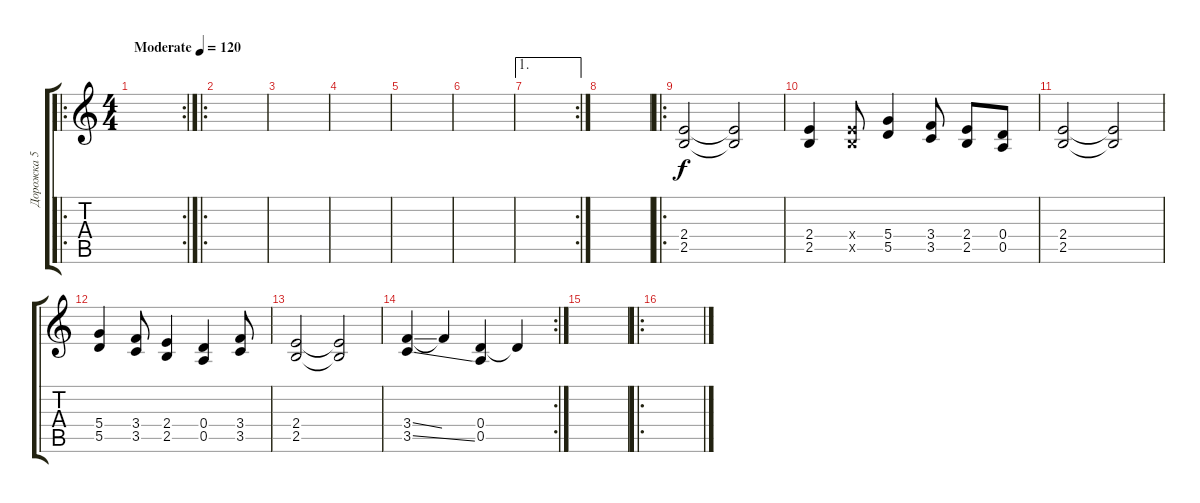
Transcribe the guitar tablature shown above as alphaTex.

\track ("Дорожка 5" "Дорожка 5") {instrument overdrivenguitar}
\staff {score tabs}
\tuning (E4 B3 G3 D3 A2 E2) {hide}
\ro
\rc 2
\ts (4 4)
\tempo (120 "Moderate")
\clef g2
\ks c
|
\ro
|
|
|
|
|
\ae 1
\rc 2
|
|
\ro
(2.4 2.5).2 (2.4{t} 2.5{t}).2 |
(2.4 2.5).4 (2.4{x} 2.5{x}).8 (5.4 5.5).4 (3.4 3.5).8 (2.4 2.5).8 (0.4 0.5).8 |
(2.4 2.5).2 (2.4{t} 2.5{t}).2 |
(5.4 5.5).4 (3.4 3.5).8 (2.4 2.5).4 (0.4 0.5).4 (3.4 3.5).8 |
(2.4 2.5).2 (2.4{t} 2.5{t}).2 |
\rc 2
(3.4{ss} 3.5{ss}).4 3.4{t}.4 (0.4 0.5).4 0.4{t}.4 |
|
\ro
